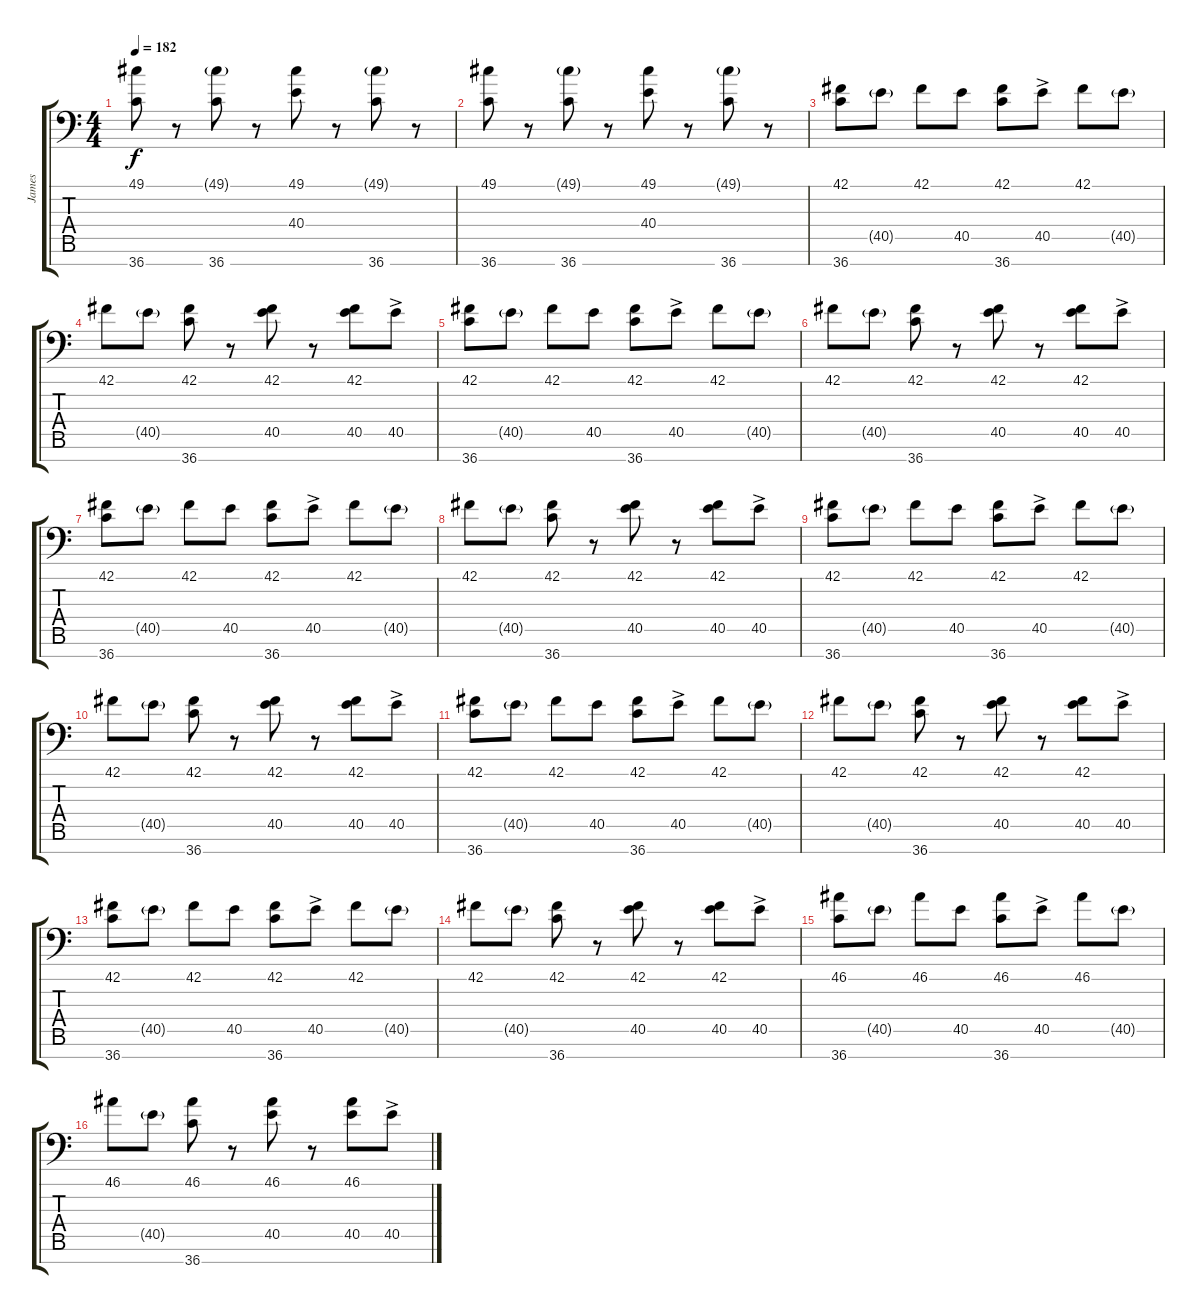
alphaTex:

\track ("James" "James") {instrument acousticgrandpiano}
\staff {score tabs}
\tuning (C-1 C-1 C-1 C-1 C-1 C-1 C-1) {hide}
\ts (4 4)
\tempo 182
\clef f4
\ks c
(49.1 36.7).8{dy f} r.8 (49.1{g} 36.7).8 r.8 (49.1 40.4).8 r.8 (49.1{g} 36.7).8 r.8 |
(49.1 36.7).8 r.8 (49.1{g} 36.7).8 r.8 (49.1 40.4).8 r.8 (49.1{g} 36.7).8 r.8 |
(42.1 36.7).8 40.5{g}.8 42.1.8 40.5.8 (42.1 36.7).8 40.5{ac}.8 42.1.8 40.5{g}.8 |
42.1.8 40.5{g}.8 (42.1 36.7).8 r.8 (42.1 40.5).8 r.8 (42.1 40.5).8 40.5{ac}.8 |
(42.1 36.7).8 40.5{g}.8 42.1.8 40.5.8 (42.1 36.7).8 40.5{ac}.8 42.1.8 40.5{g}.8 |
42.1.8 40.5{g}.8 (42.1 36.7).8 r.8 (42.1 40.5).8 r.8 (42.1 40.5).8 40.5{ac}.8 |
(42.1 36.7).8 40.5{g}.8 42.1.8 40.5.8 (42.1 36.7).8 40.5{ac}.8 42.1.8 40.5{g}.8 |
42.1.8 40.5{g}.8 (42.1 36.7).8 r.8 (42.1 40.5).8 r.8 (42.1 40.5).8 40.5{ac}.8 |
(42.1 36.7).8 40.5{g}.8 42.1.8 40.5.8 (42.1 36.7).8 40.5{ac}.8 42.1.8 40.5{g}.8 |
42.1.8 40.5{g}.8 (42.1 36.7).8 r.8 (42.1 40.5).8 r.8 (42.1 40.5).8 40.5{ac}.8 |
(42.1 36.7).8 40.5{g}.8 42.1.8 40.5.8 (42.1 36.7).8 40.5{ac}.8 42.1.8 40.5{g}.8 |
42.1.8 40.5{g}.8 (42.1 36.7).8 r.8 (42.1 40.5).8 r.8 (42.1 40.5).8 40.5{ac}.8 |
(42.1 36.7).8 40.5{g}.8 42.1.8 40.5.8 (42.1 36.7).8 40.5{ac}.8 42.1.8 40.5{g}.8 |
42.1.8 40.5{g}.8 (42.1 36.7).8 r.8 (42.1 40.5).8 r.8 (42.1 40.5).8 40.5{ac}.8 |
(46.1 36.7).8 40.5{g}.8 46.1.8 40.5.8 (46.1 36.7).8 40.5{ac}.8 46.1.8 40.5{g}.8 |
46.1.8 40.5{g}.8 (46.1 36.7).8 r.8 (46.1 40.5).8 r.8 (46.1 40.5).8 40.5{ac}.8
